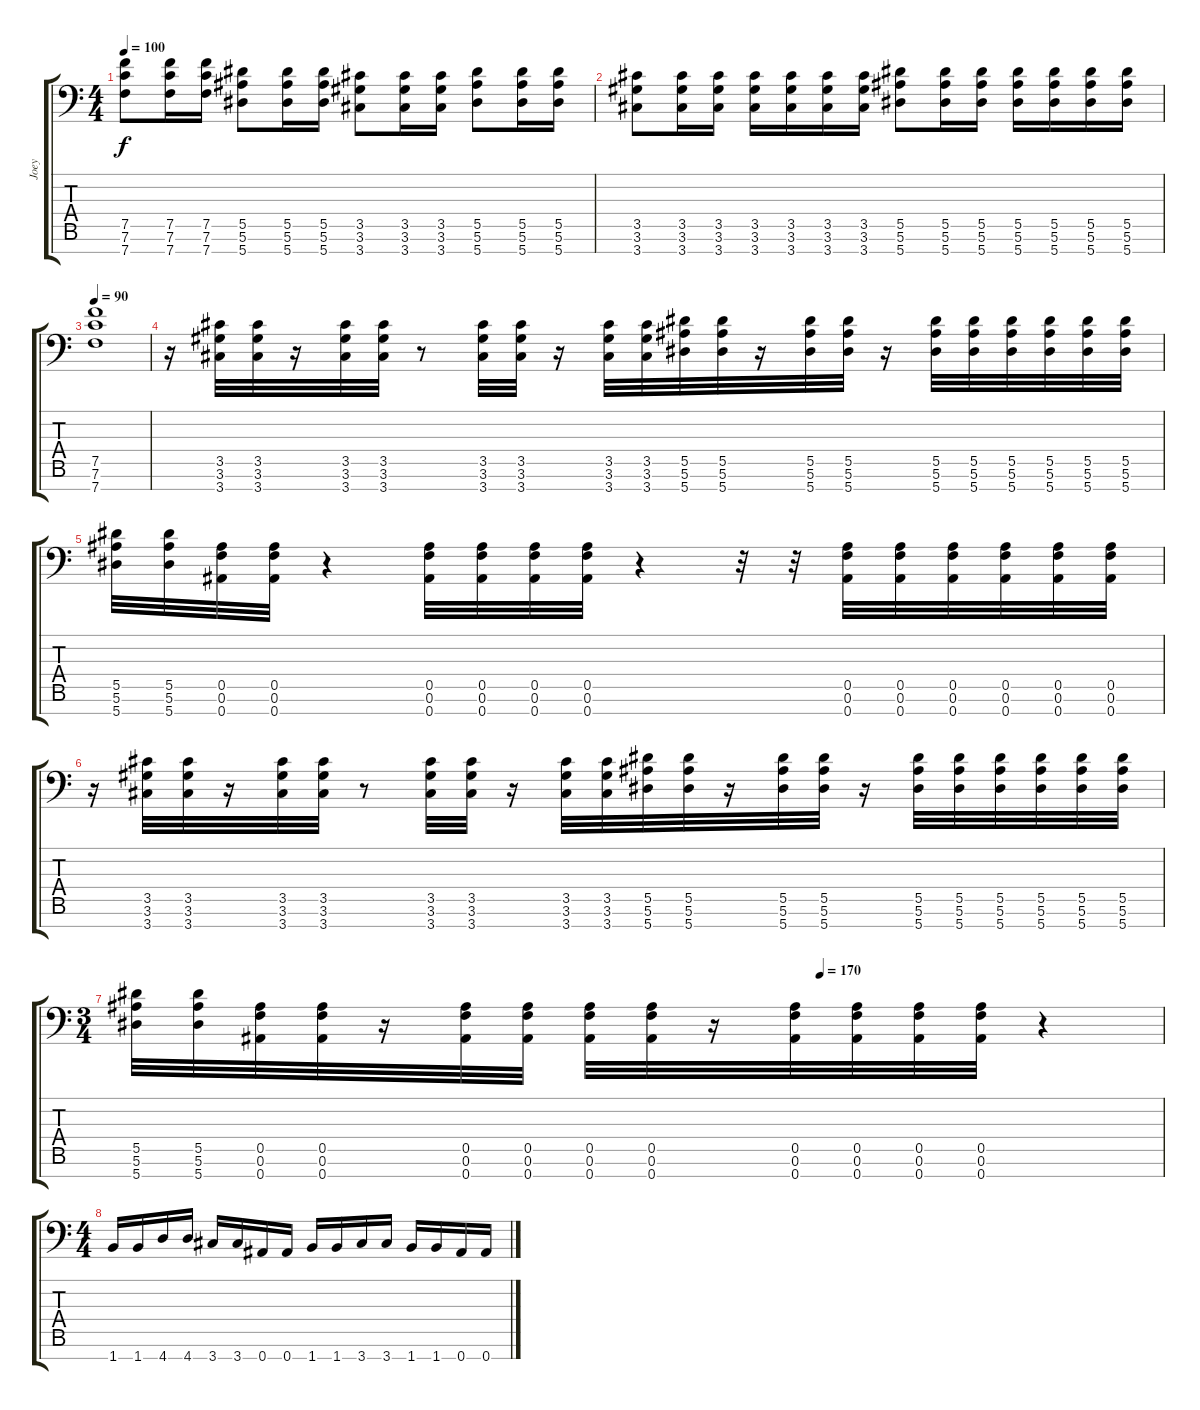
\track ("Joey" "Joey") {instrument acousticguitarsteel}
\staff {score tabs}
\tuning (F4 C4 Ab3 Eb3 Bb2 F2 Bb1) {hide}
\ts (4 4)
\tempo 100
\clef f4
\ks c
(7.5 7.6 7.7).8{dy f} (7.5 7.6 7.7).16 (7.5 7.6 7.7).16 (5.5 5.6 5.7).8 (5.5 5.6 5.7).16 (5.5 5.6 5.7).16 (3.5 3.6 3.7).8 (3.5 3.6 3.7).16 (3.5 3.6 3.7).16 (5.5 5.6 5.7).8 (5.5 5.6 5.7).16 (5.5 5.6 5.7).16 |
(3.5 3.6 3.7).8 (3.5 3.6 3.7).16 (3.5 3.6 3.7).16 (3.5 3.6 3.7).16 (3.5 3.6 3.7).16 (3.5 3.6 3.7).16 (3.5 3.6 3.7).16 (5.5 5.6 5.7).8 (5.5 5.6 5.7).16 (5.5 5.6 5.7).16 (5.5 5.6 5.7).16 (5.5 5.6 5.7).16 (5.5 5.6 5.7).16 (5.5 5.6 5.7).16 |
\tempo 90
(7.5 7.6 7.7).1 |
r.16 (3.5 3.6 3.7).32 (3.5 3.6 3.7).32 r.16 (3.5 3.6 3.7).32 (3.5 3.6 3.7).32 r.8 (3.5 3.6 3.7).32 (3.5 3.6 3.7).32 r.16 (3.5 3.6 3.7).32 (3.5 3.6 3.7).32 (5.5 5.6 5.7).32 (5.5 5.6 5.7).32 r.16 (5.5 5.6 5.7).32 (5.5 5.6 5.7).32 r.16 (5.5 5.6 5.7).32 (5.5 5.6 5.7).32 (5.5 5.6 5.7).32 (5.5 5.6 5.7).32 (5.5 5.6 5.7).32 (5.5 5.6 5.7).32 |
(5.5 5.6 5.7).32 (5.5 5.6 5.7).32 (0.5 0.6 0.7).32 (0.5 0.6 0.7).32 r.4 (0.5 0.6 0.7).32 (0.5 0.6 0.7).32 (0.5 0.6 0.7).32 (0.5 0.6 0.7).32 r.4 r.32 r.32 (0.5 0.6 0.7).32 (0.5 0.6 0.7).32 (0.5 0.6 0.7).32 (0.5 0.6 0.7).32 (0.5 0.6 0.7).32 (0.5 0.6 0.7).32 |
r.16 (3.5 3.6 3.7).32 (3.5 3.6 3.7).32 r.16 (3.5 3.6 3.7).32 (3.5 3.6 3.7).32 r.8 (3.5 3.6 3.7).32 (3.5 3.6 3.7).32 r.16 (3.5 3.6 3.7).32 (3.5 3.6 3.7).32 (5.5 5.6 5.7).32 (5.5 5.6 5.7).32 r.16 (5.5 5.6 5.7).32 (5.5 5.6 5.7).32 r.16 (5.5 5.6 5.7).32 (5.5 5.6 5.7).32 (5.5 5.6 5.7).32 (5.5 5.6 5.7).32 (5.5 5.6 5.7).32 (5.5 5.6 5.7).32 |
\ts (3 4)
\tempo (170 0.6666666666666666)
(5.5 5.6 5.7).32 (5.5 5.6 5.7).32 (0.5 0.6 0.7).32 (0.5 0.6 0.7).32 r.16 (0.5 0.6 0.7).32 (0.5 0.6 0.7).32 (0.5 0.6 0.7).32 (0.5 0.6 0.7).32 r.16 (0.5 0.6 0.7).32 (0.5 0.6 0.7).32 (0.5 0.6 0.7).32 (0.5 0.6 0.7).32 r.4 |
\ts (4 4)
1.7.16 1.7.16 4.7.16 4.7.16 3.7.16 3.7.16 0.7.16 0.7.16 1.7.16 1.7.16 3.7.16 3.7.16 1.7.16 1.7.16 0.7.16 0.7.16
